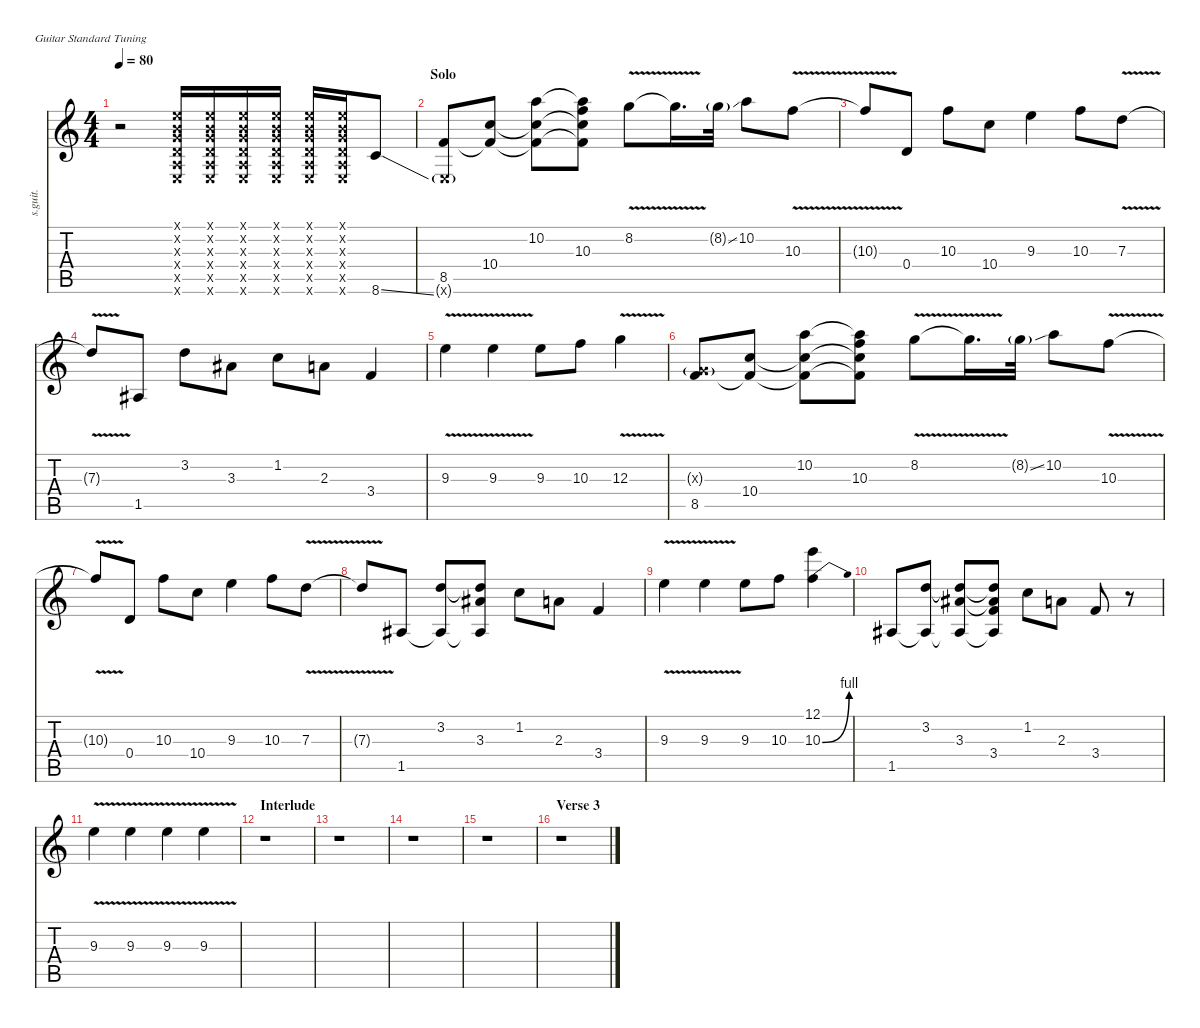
\defaultSystemsLayout 4
\hideDynamics
\bracketExtendMode nobrackets
\track ("Billie Joe Armstrong - Lead" "s.guit.") {instrument distortionguitar}
\staff {score tabs}
\tuning (E4 B3 G3 D3 A2 E2)
\ts (4 4)
\tempo 80
\clef g2
\ks c
r.2{dy f} (0.1{x} 0.2{x} 0.3{x} 0.4{x} 0.5{x} 0.6{x}).16{lyrics (0 "") lyrics (1 "") lyrics (2 "") lyrics (3 "") lyrics (4 "")} (0.1{x} 0.2{x} 0.3{x} 0.4{x} 0.5{x} 0.6{x}).16{lyrics (0 "") lyrics (1 "") lyrics (2 "") lyrics (3 "") lyrics (4 "")} (0.1{x} 0.2{x} 0.3{x} 0.4{x} 0.5{x} 0.6{x}).16{lyrics (0 "") lyrics (1 "") lyrics (2 "") lyrics (3 "") lyrics (4 "")} (0.1{x} 0.2{x} 0.3{x} 0.4{x} 0.5{x} 0.6{x}).16{lyrics (0 "") lyrics (1 "") lyrics (2 "") lyrics (3 "") lyrics (4 "")} (0.1{x} 0.2{x} 0.3{x} 0.4{x} 0.5{x} 0.6{x}).16{lyrics (0 "") lyrics (1 "") lyrics (2 "") lyrics (3 "") lyrics (4 "")} (0.1{x} 0.2{x} 0.3{x} 0.4{x} 0.5{x} 0.6{x}).16{lyrics (0 "") lyrics (1 "") lyrics (2 "") lyrics (3 "") lyrics (4 "")} 8.6{ss}.8{lyrics (0 "") lyrics (1 "") lyrics (2 "") lyrics (3 "") lyrics (4 "")} |
\section ("" "Solo")
(8.5 0.6{g x}).8{lyrics (0 "") lyrics (1 "") lyrics (2 "") lyrics (3 "") lyrics (4 "")} (10.4 8.5{t}).8{lyrics (0 "") lyrics (1 "") lyrics (2 "") lyrics (3 "") lyrics (4 "")} (10.2 10.4{t} 8.5{t}).8{lyrics (0 "") lyrics (1 "") lyrics (2 "") lyrics (3 "") lyrics (4 "")} (10.2{t} 10.3 10.4{t} 8.5{t}).8{lyrics (0 "") lyrics (1 "") lyrics (2 "") lyrics (3 "") lyrics (4 "")} 8.2{v}.8{lyrics (0 "") lyrics (1 "") lyrics (2 "") lyrics (3 "") lyrics (4 "")} 8.2{t}.16{d lyrics (0 "") lyrics (1 "") lyrics (2 "") lyrics (3 "") lyrics (4 "")} 8.2{ss g}.32{lyrics (0 "") lyrics (1 "") lyrics (2 "") lyrics (3 "") lyrics (4 "")} 10.2.8{lyrics (0 "") lyrics (1 "") lyrics (2 "") lyrics (3 "") lyrics (4 "")} 10.3{v}.8{lyrics (0 "") lyrics (1 "") lyrics (2 "") lyrics (3 "") lyrics (4 "")} |
10.3{v t}.8{lyrics (0 "") lyrics (1 "") lyrics (2 "") lyrics (3 "") lyrics (4 "")} 0.4.8{lyrics (0 "") lyrics (1 "") lyrics (2 "") lyrics (3 "") lyrics (4 "")} 10.3.8{lyrics (0 "") lyrics (1 "") lyrics (2 "") lyrics (3 "") lyrics (4 "")} 10.4.8{lyrics (0 "") lyrics (1 "") lyrics (2 "") lyrics (3 "") lyrics (4 "")} 9.3.4{lyrics (0 "") lyrics (1 "") lyrics (2 "") lyrics (3 "") lyrics (4 "")} 10.3.8{lyrics (0 "") lyrics (1 "") lyrics (2 "") lyrics (3 "") lyrics (4 "")} 7.3{v}.8{lyrics (0 "") lyrics (1 "") lyrics (2 "") lyrics (3 "") lyrics (4 "")} |
7.3{v t}.8{lyrics (0 "") lyrics (1 "") lyrics (2 "") lyrics (3 "") lyrics (4 "")} 1.5{acc #}.8{lyrics (0 "") lyrics (1 "") lyrics (2 "") lyrics (3 "") lyrics (4 "")} 3.2.8{lyrics (0 "") lyrics (1 "") lyrics (2 "") lyrics (3 "") lyrics (4 "")} 3.3{acc #}.8{lyrics (0 "") lyrics (1 "") lyrics (2 "") lyrics (3 "") lyrics (4 "")} 1.2.8{lyrics (0 "") lyrics (1 "") lyrics (2 "") lyrics (3 "") lyrics (4 "")} 2.3.8{lyrics (0 "") lyrics (1 "") lyrics (2 "") lyrics (3 "") lyrics (4 "")} 3.4.4{lyrics (0 "") lyrics (1 "") lyrics (2 "") lyrics (3 "") lyrics (4 "")} |
9.3{v}.4{lyrics (0 "") lyrics (1 "") lyrics (2 "") lyrics (3 "") lyrics (4 "")} 9.3{v}.4{lyrics (0 "") lyrics (1 "") lyrics (2 "") lyrics (3 "") lyrics (4 "")} 9.3.8{lyrics (0 "") lyrics (1 "") lyrics (2 "") lyrics (3 "") lyrics (4 "")} 10.3.8{lyrics (0 "") lyrics (1 "") lyrics (2 "") lyrics (3 "") lyrics (4 "")} 12.3{v}.4{lyrics (0 "") lyrics (1 "") lyrics (2 "") lyrics (3 "") lyrics (4 "")} |
(0.3{g x} 8.5).8{lyrics (0 "") lyrics (1 "") lyrics (2 "") lyrics (3 "") lyrics (4 "")} (10.4 8.5{t}).8{lyrics (0 "") lyrics (1 "") lyrics (2 "") lyrics (3 "") lyrics (4 "")} (10.2 10.4{t} 8.5{t}).8{lyrics (0 "") lyrics (1 "") lyrics (2 "") lyrics (3 "") lyrics (4 "")} (10.2{t} 10.3 10.4{t} 8.5{t}).8{lyrics (0 "") lyrics (1 "") lyrics (2 "") lyrics (3 "") lyrics (4 "")} 8.2{v}.8{lyrics (0 "") lyrics (1 "") lyrics (2 "") lyrics (3 "") lyrics (4 "")} 8.2{v t}.16{d lyrics (0 "") lyrics (1 "") lyrics (2 "") lyrics (3 "") lyrics (4 "")} 8.2{ss g}.32{lyrics (0 "") lyrics (1 "") lyrics (2 "") lyrics (3 "") lyrics (4 "")} 10.2.8{lyrics (0 "") lyrics (1 "") lyrics (2 "") lyrics (3 "") lyrics (4 "")} 10.3{v}.8{lyrics (0 "") lyrics (1 "") lyrics (2 "") lyrics (3 "") lyrics (4 "")} |
10.3{v t}.8{lyrics (0 "") lyrics (1 "") lyrics (2 "") lyrics (3 "") lyrics (4 "")} 0.4.8{lyrics (0 "") lyrics (1 "") lyrics (2 "") lyrics (3 "") lyrics (4 "")} 10.3.8{lyrics (0 "") lyrics (1 "") lyrics (2 "") lyrics (3 "") lyrics (4 "")} 10.4.8{lyrics (0 "") lyrics (1 "") lyrics (2 "") lyrics (3 "") lyrics (4 "")} 9.3.4{lyrics (0 "") lyrics (1 "") lyrics (2 "") lyrics (3 "") lyrics (4 "")} 10.3.8{lyrics (0 "") lyrics (1 "") lyrics (2 "") lyrics (3 "") lyrics (4 "")} 7.3{v}.8{lyrics (0 "") lyrics (1 "") lyrics (2 "") lyrics (3 "") lyrics (4 "")} |
7.3{v t}.8{lyrics (0 "") lyrics (1 "") lyrics (2 "") lyrics (3 "") lyrics (4 "")} 1.5{acc #}.8{lyrics (0 "") lyrics (1 "") lyrics (2 "") lyrics (3 "") lyrics (4 "")} (3.2 1.5{t acc #}).8{lyrics (0 "") lyrics (1 "") lyrics (2 "") lyrics (3 "") lyrics (4 "")} (3.2{t} 3.3{acc #} 1.5{t acc #}).8{lyrics (0 "") lyrics (1 "") lyrics (2 "") lyrics (3 "") lyrics (4 "")} 1.2.8{lyrics (0 "") lyrics (1 "") lyrics (2 "") lyrics (3 "") lyrics (4 "")} 2.3.8{lyrics (0 "") lyrics (1 "") lyrics (2 "") lyrics (3 "") lyrics (4 "")} 3.4.4{lyrics (0 "") lyrics (1 "") lyrics (2 "") lyrics (3 "") lyrics (4 "")} |
9.3{v}.4{lyrics (0 "") lyrics (1 "") lyrics (2 "") lyrics (3 "") lyrics (4 "")} 9.3{v}.4{lyrics (0 "") lyrics (1 "") lyrics (2 "") lyrics (3 "") lyrics (4 "")} 9.3.8{lyrics (0 "") lyrics (1 "") lyrics (2 "") lyrics (3 "") lyrics (4 "")} 10.3.8{lyrics (0 "") lyrics (1 "") lyrics (2 "") lyrics (3 "") lyrics (4 "")} (12.1 10.3{be (bend 0 0 10.2 4)}).4{lyrics (0 "") lyrics (1 "") lyrics (2 "") lyrics (3 "") lyrics (4 "")} |
1.5{acc #}.8{lyrics (0 "") lyrics (1 "") lyrics (2 "") lyrics (3 "") lyrics (4 "")} (3.2 1.5{t acc #}).8{lyrics (0 "") lyrics (1 "") lyrics (2 "") lyrics (3 "") lyrics (4 "")} (3.2{t} 3.3{acc #} 1.5{t acc #}).8{lyrics (0 "") lyrics (1 "") lyrics (2 "") lyrics (3 "") lyrics (4 "")} (3.2{t} 3.3{t acc #} 3.4 1.5{t acc #}).8{lyrics (0 "") lyrics (1 "") lyrics (2 "") lyrics (3 "") lyrics (4 "")} 1.2.8{lyrics (0 "") lyrics (1 "") lyrics (2 "") lyrics (3 "") lyrics (4 "")} 2.3.8{lyrics (0 "") lyrics (1 "") lyrics (2 "") lyrics (3 "") lyrics (4 "")} 3.4.8{lyrics (0 "") lyrics (1 "") lyrics (2 "") lyrics (3 "") lyrics (4 "")} r.8 |
9.3{v}.4{lyrics (0 "") lyrics (1 "") lyrics (2 "") lyrics (3 "") lyrics (4 "")} 9.3{v}.4{lyrics (0 "") lyrics (1 "") lyrics (2 "") lyrics (3 "") lyrics (4 "")} 9.3{v}.4{lyrics (0 "") lyrics (1 "") lyrics (2 "") lyrics (3 "") lyrics (4 "")} 9.3{v}.4{lyrics (0 "") lyrics (1 "") lyrics (2 "") lyrics (3 "") lyrics (4 "")} |
\section ("" "Interlude")
r.1 |
r.1 |
r.1 |
r.1 |
\section ("" "Verse 3")
r.1
